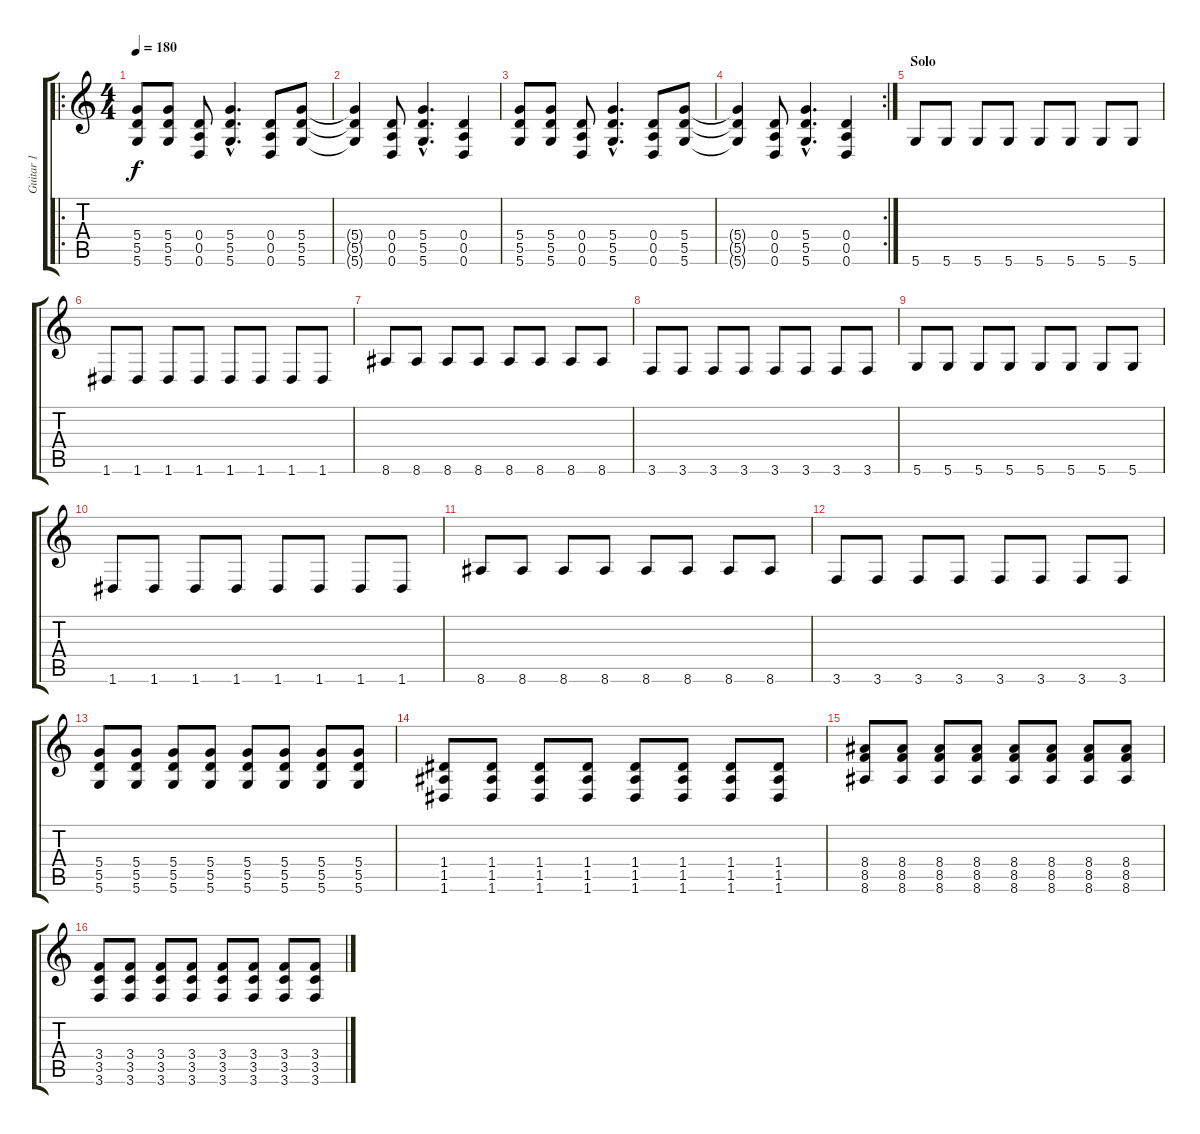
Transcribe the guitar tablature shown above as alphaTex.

\track ("Guitar 1" "Guitar 1") {instrument distortionguitar}
\staff {score tabs}
\tuning (E4 B3 G3 D3 A2 D2) {hide}
\ro
\ts (4 4)
\tempo 180
\clef g2
\ks c
(5.4 5.5 5.6).8{dy f} (5.4 5.5 5.6).8 (0.4 0.5 0.6).8 (5.4{hac} 5.5{hac} 5.6{hac}).4{d} (0.4 0.5 0.6).8 (5.4 5.5 5.6).8 |
(5.4{t} 5.5{t} 5.6{t}).4 (0.4 0.5 0.6).8 (5.4{hac} 5.5{hac} 5.6{hac}).4{d} (0.4 0.5 0.6).4 |
(5.4 5.5 5.6).8 (5.4 5.5 5.6).8 (0.4 0.5 0.6).8 (5.4{hac} 5.5{hac} 5.6{hac}).4{d} (0.4 0.5 0.6).8 (5.4 5.5 5.6).8 |
\rc 2
(5.4{t} 5.5{t} 5.6{t}).4 (0.4 0.5 0.6).8 (5.4{hac} 5.5{hac} 5.6{hac}).4{d} (0.4 0.5 0.6).4 |
\section ("" "Solo")
5.6.8 5.6.8 5.6.8 5.6.8 5.6.8 5.6.8 5.6.8 5.6.8 |
1.6.8 1.6.8 1.6.8 1.6.8 1.6.8 1.6.8 1.6.8 1.6.8 |
8.6.8 8.6.8 8.6.8 8.6.8 8.6.8 8.6.8 8.6.8 8.6.8 |
3.6.8 3.6.8 3.6.8 3.6.8 3.6.8 3.6.8 3.6.8 3.6.8 |
5.6.8 5.6.8 5.6.8 5.6.8 5.6.8 5.6.8 5.6.8 5.6.8 |
1.6.8 1.6.8 1.6.8 1.6.8 1.6.8 1.6.8 1.6.8 1.6.8 |
8.6.8 8.6.8 8.6.8 8.6.8 8.6.8 8.6.8 8.6.8 8.6.8 |
3.6.8 3.6.8 3.6.8 3.6.8 3.6.8 3.6.8 3.6.8 3.6.8 |
(5.4 5.5 5.6).8 (5.4 5.5 5.6).8 (5.4 5.5 5.6).8 (5.4 5.5 5.6).8 (5.4 5.5 5.6).8 (5.4 5.5 5.6).8 (5.4 5.5 5.6).8 (5.4 5.5 5.6).8 |
(1.4 1.5 1.6).8 (1.4 1.5 1.6).8 (1.4 1.5 1.6).8 (1.4 1.5 1.6).8 (1.4 1.5 1.6).8 (1.4 1.5 1.6).8 (1.4 1.5 1.6).8 (1.4 1.5 1.6).8 |
(8.4 8.5 8.6).8 (8.4 8.5 8.6).8 (8.4 8.5 8.6).8 (8.4 8.5 8.6).8 (8.4 8.5 8.6).8 (8.4 8.5 8.6).8 (8.4 8.5 8.6).8 (8.4 8.5 8.6).8 |
(3.4 3.5 3.6).8 (3.4 3.5 3.6).8 (3.4 3.5 3.6).8 (3.4 3.5 3.6).8 (3.4 3.5 3.6).8 (3.4 3.5 3.6).8 (3.4 3.5 3.6).8 (3.4 3.5 3.6).8
